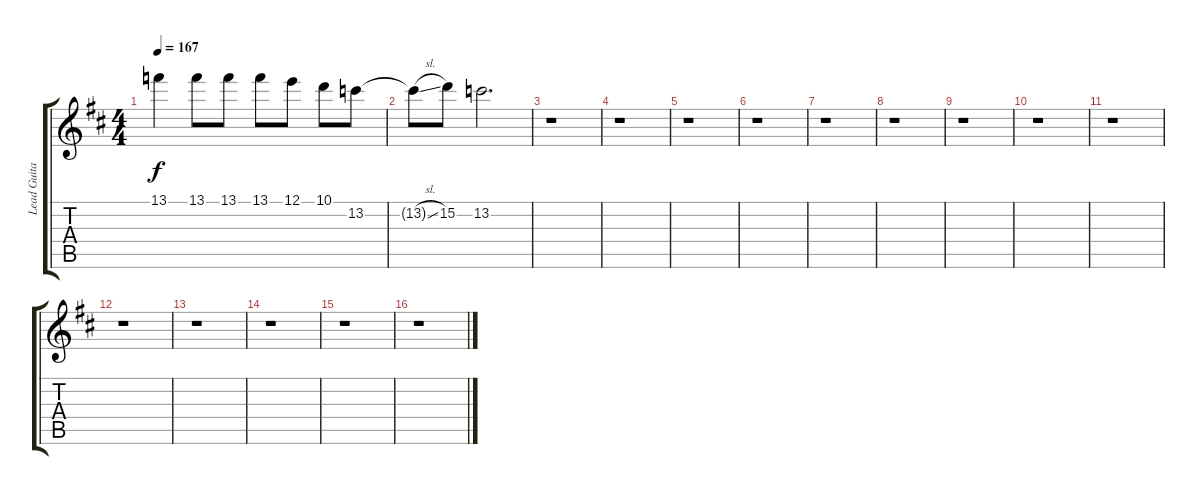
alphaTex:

\track ("Lead Guitar Harmony" "Lead Guita") {instrument overdrivenguitar}
\staff {score tabs}
\tuning (E4 B3 G3 D3 A2 D2) {hide}
\ts (4 4)
\tempo 167
\clef g2
\ks d
13.1.4{dy f} 13.1.8 13.1.8 13.1.8 12.1.8 10.1.8 13.2.8 |
13.2{sl t}.8 15.2.8 13.2.2{d} |
r.1 |
r.1 |
r.1 |
r.1 |
r.1 |
r.1 |
r.1 |
r.1 |
r.1 |
r.1 |
r.1 |
r.1 |
r.1 |
r.1
